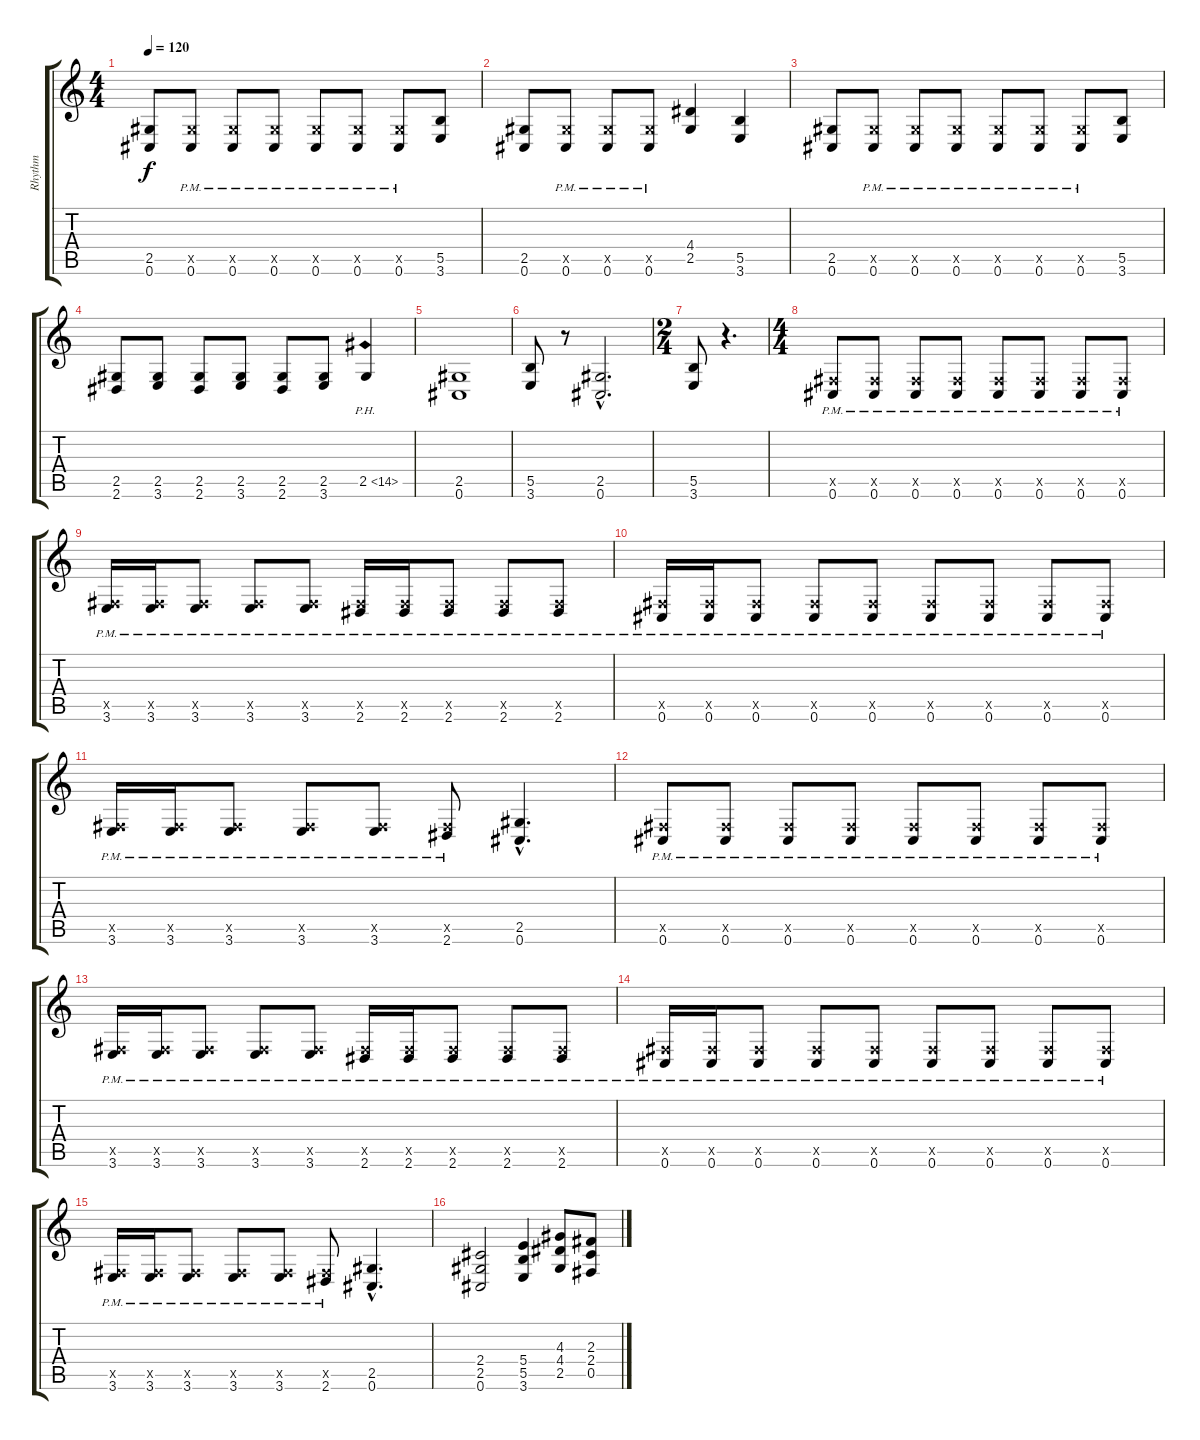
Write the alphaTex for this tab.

\track ("Rhythm" "Rhythm") {instrument distortionguitar}
\staff {score tabs}
\tuning (Db4 Ab3 E3 B2 Gb2 Db2) {hide}
\ts (4 4)
\tempo 120
\clef g2
\ks c
(2.5 0.6).8{dy f} (2.5{x} 0.6{pm}).8 (2.5{x} 0.6{pm}).8 (2.5{x} 0.6{pm}).8 (2.5{x} 0.6{pm}).8 (2.5{x} 0.6{pm}).8 (2.5{x} 0.6{pm}).8 (5.5 3.6).8 |
(2.5 0.6).8 (2.5{x} 0.6{pm}).8 (2.5{x} 0.6{pm}).8 (2.5{x} 0.6{pm}).8 (4.4 2.5).4 (5.5 3.6).4 |
(2.5 0.6).8 (2.5{x} 0.6{pm}).8 (2.5{x} 0.6{pm}).8 (2.5{x} 0.6{pm}).8 (2.5{x} 0.6{pm}).8 (2.5{x} 0.6{pm}).8 (2.5{x} 0.6{pm}).8 (5.5 3.6).8 |
(2.5 2.6).8 (2.5 3.6).8 (2.5 2.6).8 (2.5 3.6).8 (2.5 2.6).8 (2.5 3.6).8 2.5{ph 12}.4 |
(2.5 0.6).1 |
(5.5 3.6).8 r.8 (2.5{hac} 0.6{hac}).2{d} |
\ts (2 4)
(5.5 3.6).8 r.4{d} |
\ts (4 4)
(0.5{x} 0.6{pm}).8{volume 16 instrument distortionguitar} (0.5{x} 0.6{pm}).8 (0.5{x} 0.6{pm}).8 (0.5{x} 0.6{pm}).8 (0.5{x} 0.6{pm}).8 (0.5{x} 0.6{pm}).8 (0.5{x} 0.6{pm}).8 (0.5{x} 0.6{pm}).8 |
(0.5{x} 3.6{pm}).16 (0.5{x} 3.6{pm}).16 (0.5{x} 3.6{pm}).8 (0.5{x} 3.6{pm}).8 (0.5{x} 3.6{pm}).8 (0.5{x} 2.6{pm}).16 (0.5{x} 2.6{pm}).16 (0.5{x} 2.6{pm}).8 (0.5{x} 2.6{pm}).8 (0.5{x} 2.6{pm}).8 |
(0.5{x} 0.6{pm}).16 (0.5{x} 0.6{pm}).16 (0.5{x} 0.6{pm}).8 (0.5{x} 0.6{pm}).8 (0.5{x} 0.6{pm}).8 (0.5{x} 0.6{pm}).8 (0.5{x} 0.6{pm}).8 (0.5{x} 0.6{pm}).8 (0.5{x} 0.6{pm}).8 |
(0.5{x} 3.6{pm}).16 (0.5{x} 3.6{pm}).16 (0.5{x} 3.6{pm}).8 (0.5{x} 3.6{pm}).8 (0.5{x} 3.6{pm}).8 (0.5{x} 2.6{pm}).8 (2.5{hac} 0.6{hac}).4{d} |
(0.5{x} 0.6{pm}).8{volume 16 instrument distortionguitar} (0.5{x} 0.6{pm}).8 (0.5{x} 0.6{pm}).8 (0.5{x} 0.6{pm}).8 (0.5{x} 0.6{pm}).8 (0.5{x} 0.6{pm}).8 (0.5{x} 0.6{pm}).8 (0.5{x} 0.6{pm}).8 |
(0.5{x} 3.6{pm}).16 (0.5{x} 3.6{pm}).16 (0.5{x} 3.6{pm}).8 (0.5{x} 3.6{pm}).8 (0.5{x} 3.6{pm}).8 (0.5{x} 2.6{pm}).16 (0.5{x} 2.6{pm}).16 (0.5{x} 2.6{pm}).8 (0.5{x} 2.6{pm}).8 (0.5{x} 2.6{pm}).8 |
(0.5{x} 0.6{pm}).16 (0.5{x} 0.6{pm}).16 (0.5{x} 0.6{pm}).8 (0.5{x} 0.6{pm}).8 (0.5{x} 0.6{pm}).8 (0.5{x} 0.6{pm}).8 (0.5{x} 0.6{pm}).8 (0.5{x} 0.6{pm}).8 (0.5{x} 0.6{pm}).8 |
(0.5{x} 3.6{pm}).16 (0.5{x} 3.6{pm}).16 (0.5{x} 3.6{pm}).8 (0.5{x} 3.6{pm}).8 (0.5{x} 3.6{pm}).8 (0.5{x} 2.6{pm}).8 (2.5{hac} 0.6{hac}).4{d} |
(2.4 2.5 0.6).2 (5.4 5.5 3.6).4 (4.3 4.4 2.5).8 (2.3 2.4 0.5).8
